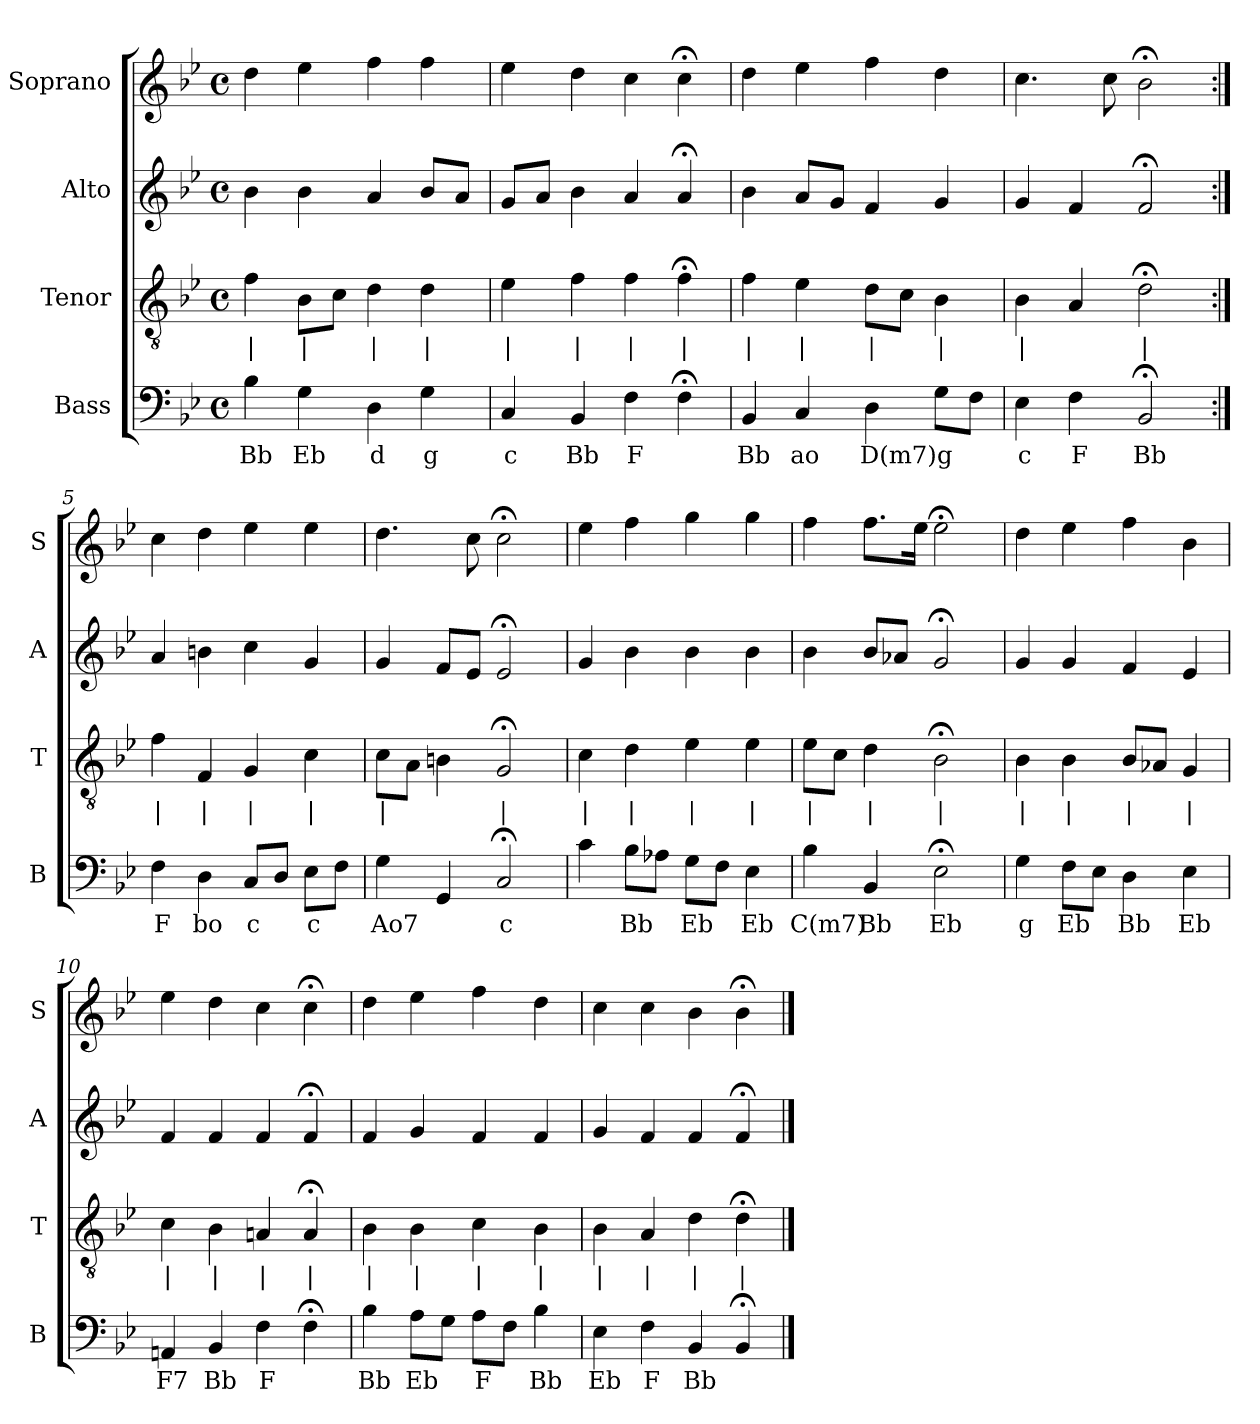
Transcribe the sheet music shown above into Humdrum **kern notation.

**kern	**text	**kern	**text	**kern	**kern
*part4	*part4	*part3	*part3	*part2	*part1
*staff4	*staff4	*staff3	*staff3	*staff2	*staff1
*I"Bass	*	*I"Tenor	*	*I"Alto	*I"Soprano
*I'B	*	*I'T	*	*I'A	*I'S
*clefF4	*	*clefGv2	*	*clefG2	*clefG2
*k[b-e-]	*	*k[b-e-]	*	*k[b-e-]	*k[b-e-]
*B-:	*	*B-:	*	*B-:	*B-:
*M4/4	*	*M4/4	*	*M4/4	*M4/4
*met(c)	*	*met(c)	*	*met(c)	*met(c)
*MM100	*	*MM100	*	*MM100	*MM100
=1	=1	=1	=1	=1	=1
4B-	Bb	4f	|	4b-	4dd
4G	Eb	8B-L	|	4b-	4ee-
.	.	8cJ	.	.	.
4D	d	4d	|	4a	4ff
4G	g	4d	|	8b-L	4ff
.	.	.	.	8aJ	.
=2	=2	=2	=2	=2	=2
4C	c	4e-	|	8gL	4ee-
.	.	.	.	8aJ	.
4BB-	Bb	4f	|	4b-	4dd
4F	F	4f	|	4a	4cc
4F;<	.	4f;<	|	4a;<	4cc;<
=3	=3	=3	=3	=3	=3
4BB-	Bb	4f	|	4b-	4dd
4C	ao	4e-	|	8aL	4ee-
.	.	.	.	8gJ	.
4D	D(m7)	8dL	|	4f	4ff
.	.	8cJ	.	.	.
8GL	g	4B-	|	4g	4dd
8FJ	.	.	.	.	.
=4	=4	=4	=4	=4	=4
4E-	c	4B-	|	4g	4.cc
4F	F	4A	.	4f	.
.	.	.	.	.	8cc
2BB-;<	Bb	2d;<	|	2f;<	2b-;<
=5:|!	=5:|!	=5:|!	=5:|!	=5:|!	=5:|!
4F	F	4f	|	4a	4cc
4D	bo	4F	|	4bn	4dd
8CL	c	4G	|	4cc	4ee-
8DJ	.	.	.	.	.
8E-L	c	4c	|	4g	4ee-
8FJ	.	.	.	.	.
=6	=6	=6	=6	=6	=6
4G	Ao7	8cL	|	4g	4.dd
.	.	8AJ	.	.	.
4GG	.	4Bn	.	8fL	.
.	.	.	.	8e-J	8cc
2C;<	c	2G;<	|	2e-;<	2cc;<
=7	=7	=7	=7	=7	=7
4c	.	4c	|	4g	4ee-
8B-L	Bb	4d	|	4b-	4ff
8A-XJ	.	.	.	.	.
8GL	Eb	4e-	|	4b-	4gg
8FJ	.	.	.	.	.
4E-	Eb	4e-	|	4b-	4gg
=8	=8	=8	=8	=8	=8
4B-	C(m7)	8e-L	|	4b-	4ff
.	.	8cJ	.	.	.
4BB-	Bb	4d	|	8b-L	8.ffL
.	.	.	.	8a-XJ	.
.	.	.	.	.	16ee-Jk
2E-;<	Eb	2B-;<	|	2g;<	2ee-;<
=9	=9	=9	=9	=9	=9
4G	g	4B-	|	4g	4dd
8FL	Eb	4B-	|	4g	4ee-
8E-J	.	.	.	.	.
4D	Bb	8B-L	|	4f	4ff
.	.	8A-XJ	.	.	.
4E-	Eb	4G	|	4e-	4b-
=10	=10	=10	=10	=10	=10
4AAn	F7	4c	|	4f	4ee-
4BB-	Bb	4B-	|	4f	4dd
4F	F	4An	|	4f	4cc
4F;<	.	4A;<	|	4f;<	4cc;<
=11	=11	=11	=11	=11	=11
4B-	Bb	4B-	|	4f	4dd
8AL	Eb	4B-	|	4g	4ee-
8GJ	.	.	.	.	.
8AL	F	4c	|	4f	4ff
8FJ	.	.	.	.	.
4B-	Bb	4B-	|	4f	4dd
=12	=12	=12	=12	=12	=12
4E-	Eb	4B-	|	4g	4cc
4F	F	4A	|	4f	4cc
4BB-	Bb	4d	|	4f	4b-
4BB-;<	.	4d;<	|	4f;<	4b-;<
==	==	==	==	==	==
*-	*-	*-	*-	*-	*-
